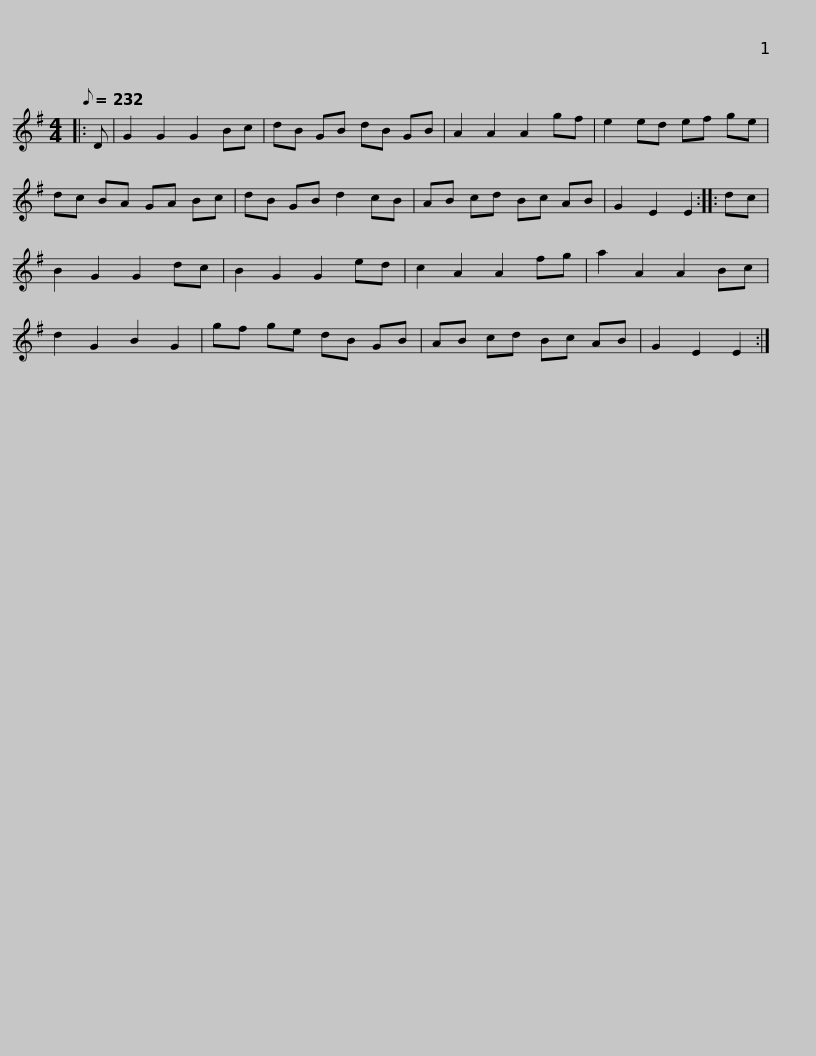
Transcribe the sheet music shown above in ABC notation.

X:1
L:1/8
Q:1/8=232
M:4/4
I:linebreak $
K:Emin
V:1 treble
V:1
|: D | G2 G2 G2 Bc | dB GB dB GB | A2 A2 A2 gf | e2 ed ef ge | %5
 dc BA GA Bc | dB GB d2 cB |$ AB cd Bc AB | G2 E2 E2 :: dc | %10
 B2 G2 G2 dc | B2 G2 G2 ed | c2 A2 A2 fg | a2 A2 A2 Bc | d2 G2 B2 G2 |$ %15
 gf ge dB GB | AB cd Bc AB | G2 E2 E2 :| %18
